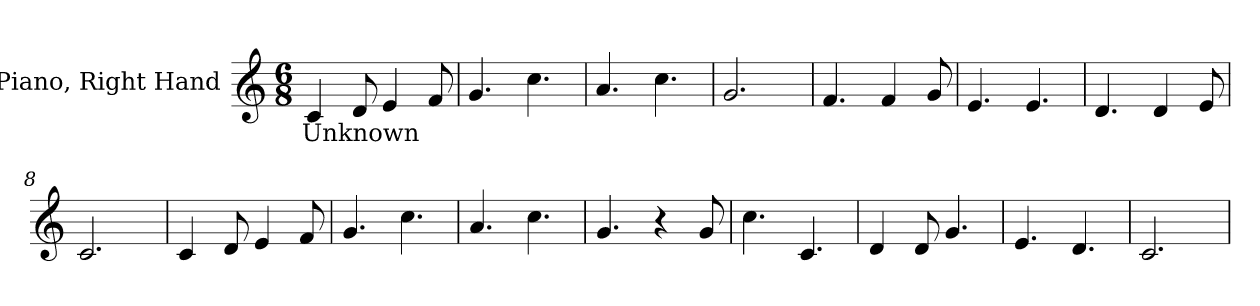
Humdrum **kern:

**kern	**text
*part1	*part1
*staff1	*staff1
*I"Piano, Right Hand	*
*I'Pno.	*
*clefG2	*
*k[]	*
*M6/8	*
*MM140	*
=1	=1
!	!LO:LY:b
4c/	Unknown
8d/	.
4e/	.
8f/	.
=2	=2
4.g/	.
4.cc\	.
=3	=3
4.a/	.
4.cc\	.
=4	=4
2.g/	.
=5	=5
4.f/	.
4f/	.
8g/	.
=6	=6
4.e/	.
4.e/	.
=7	=7
4.d/	.
4d/	.
8e/	.
=8	=8
2.c/	.
=9	=9
4c/	.
8d/	.
4e/	.
8f/	.
!!LO:LB:g=z
=10	=10
4.g/	.
4.cc\	.
=11	=11
4.a/	.
4.cc\	.
=12	=12
4.g/	.
4r	.
8g/	.
=13	=13
4.cc\	.
4.c/	.
=14	=14
4d/	.
8d/	.
4.g/	.
=15	=15
4.e/	.
4.d/	.
=16	=16
2.c/	.
=	=
*-	*-
